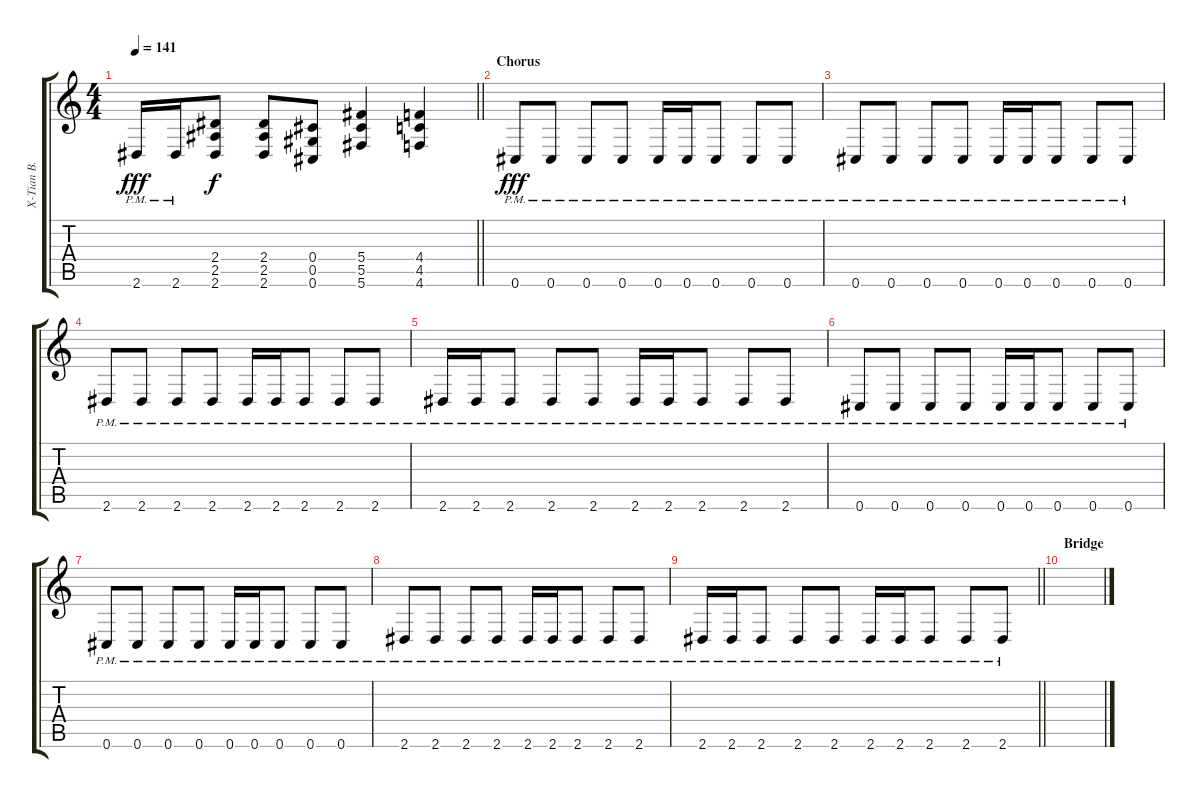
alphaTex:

\track ("X-Tian B." "X-Tian B.") {instrument overdrivenguitar}
\staff {score tabs}
\tuning (Eb4 Bb3 Gb3 Db3 Ab2 Db2) {hide}
\ts (4 4)
\tempo 141
\clef g2
\barLineRight lightlight
\ks c
2.6{pm}.16{dy fff} 2.6{pm}.16 (2.4 2.5 2.6).8{dy f} (2.4 2.5 2.6).8 (0.4 0.5 0.6).8 (5.4 5.5 5.6).4 (4.4 4.5 4.6).4 |
\section ("" "Chorus")
0.6{pm}.8{dy fff} 0.6{pm}.8 0.6{pm}.8 0.6{pm}.8 0.6{pm}.16 0.6{pm}.16 0.6{pm}.8 0.6{pm}.8 0.6{pm}.8 |
0.6{pm}.8 0.6{pm}.8 0.6{pm}.8 0.6{pm}.8 0.6{pm}.16 0.6{pm}.16 0.6{pm}.8 0.6{pm}.8 0.6{pm}.8 |
2.6{pm}.8 2.6{pm}.8 2.6{pm}.8 2.6{pm}.8 2.6{pm}.16 2.6{pm}.16 2.6{pm}.8 2.6{pm}.8 2.6{pm}.8 |
2.6{pm}.16 2.6{pm}.16 2.6{pm}.8 2.6{pm}.8 2.6{pm}.8 2.6{pm}.16 2.6{pm}.16 2.6{pm}.8 2.6{pm}.8 2.6{pm}.8 |
0.6{pm}.8 0.6{pm}.8 0.6{pm}.8 0.6{pm}.8 0.6{pm}.16 0.6{pm}.16 0.6{pm}.8 0.6{pm}.8 0.6{pm}.8 |
0.6{pm}.8 0.6{pm}.8 0.6{pm}.8 0.6{pm}.8 0.6{pm}.16 0.6{pm}.16 0.6{pm}.8 0.6{pm}.8 0.6{pm}.8 |
2.6{pm}.8 2.6{pm}.8 2.6{pm}.8 2.6{pm}.8 2.6{pm}.16 2.6{pm}.16 2.6{pm}.8 2.6{pm}.8 2.6{pm}.8 |
\barLineRight lightlight
2.6{pm}.16 2.6{pm}.16 2.6{pm}.8 2.6{pm}.8 2.6{pm}.8 2.6{pm}.16 2.6{pm}.16 2.6{pm}.8 2.6{pm}.8 2.6{pm}.8 |
\section ("" "Bridge")
